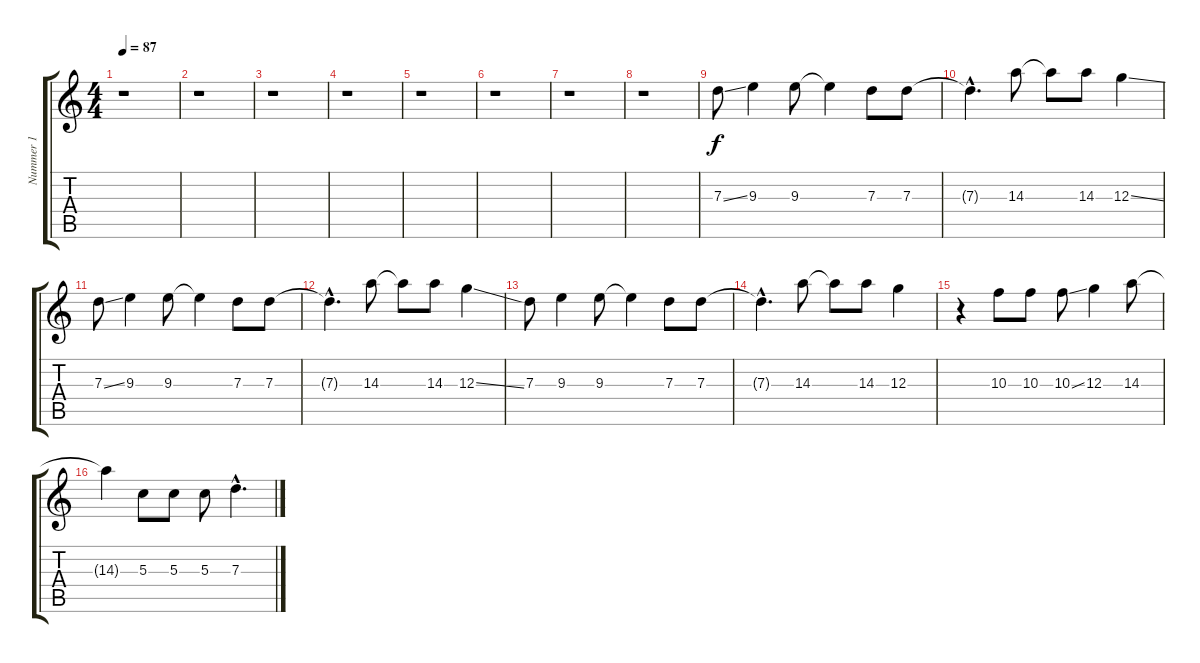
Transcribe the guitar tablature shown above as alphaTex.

\track ("Nummer 1" "Nummer 1") {instrument electricguitarclean}
\staff {score tabs}
\tuning (E4 B3 G3 D3 A2 E2) {hide}
\ts (4 4)
\tempo 87
\clef g2
\ks c
r.1{dy f} |
r.1 |
r.1 |
r.1 |
r.1 |
r.1 |
r.1 |
r.1 |
7.3{ss}.8 9.3.4 9.3.8 9.3{t}.4 7.3.8 7.3.8 |
7.3{hac t}.4{d} 14.3.8 14.3{t}.8 14.3.8 12.3{ss}.4 |
7.3{ss}.8 9.3.4 9.3.8 9.3{t}.4 7.3.8 7.3.8 |
7.3{hac t}.4{d} 14.3.8 14.3{t}.8 14.3.8 12.3{ss}.4 |
7.3.8 9.3.4 9.3.8 9.3{t}.4 7.3.8 7.3.8 |
7.3{hac t}.4{d} 14.3.8 14.3{t}.8 14.3.8 12.3.4 |
r.4 10.3.8 10.3.8 10.3{ss}.8 12.3.4 14.3.8 |
14.3{t}.4 5.3.8 5.3.8 5.3.8 7.3{hac}.4{d}
